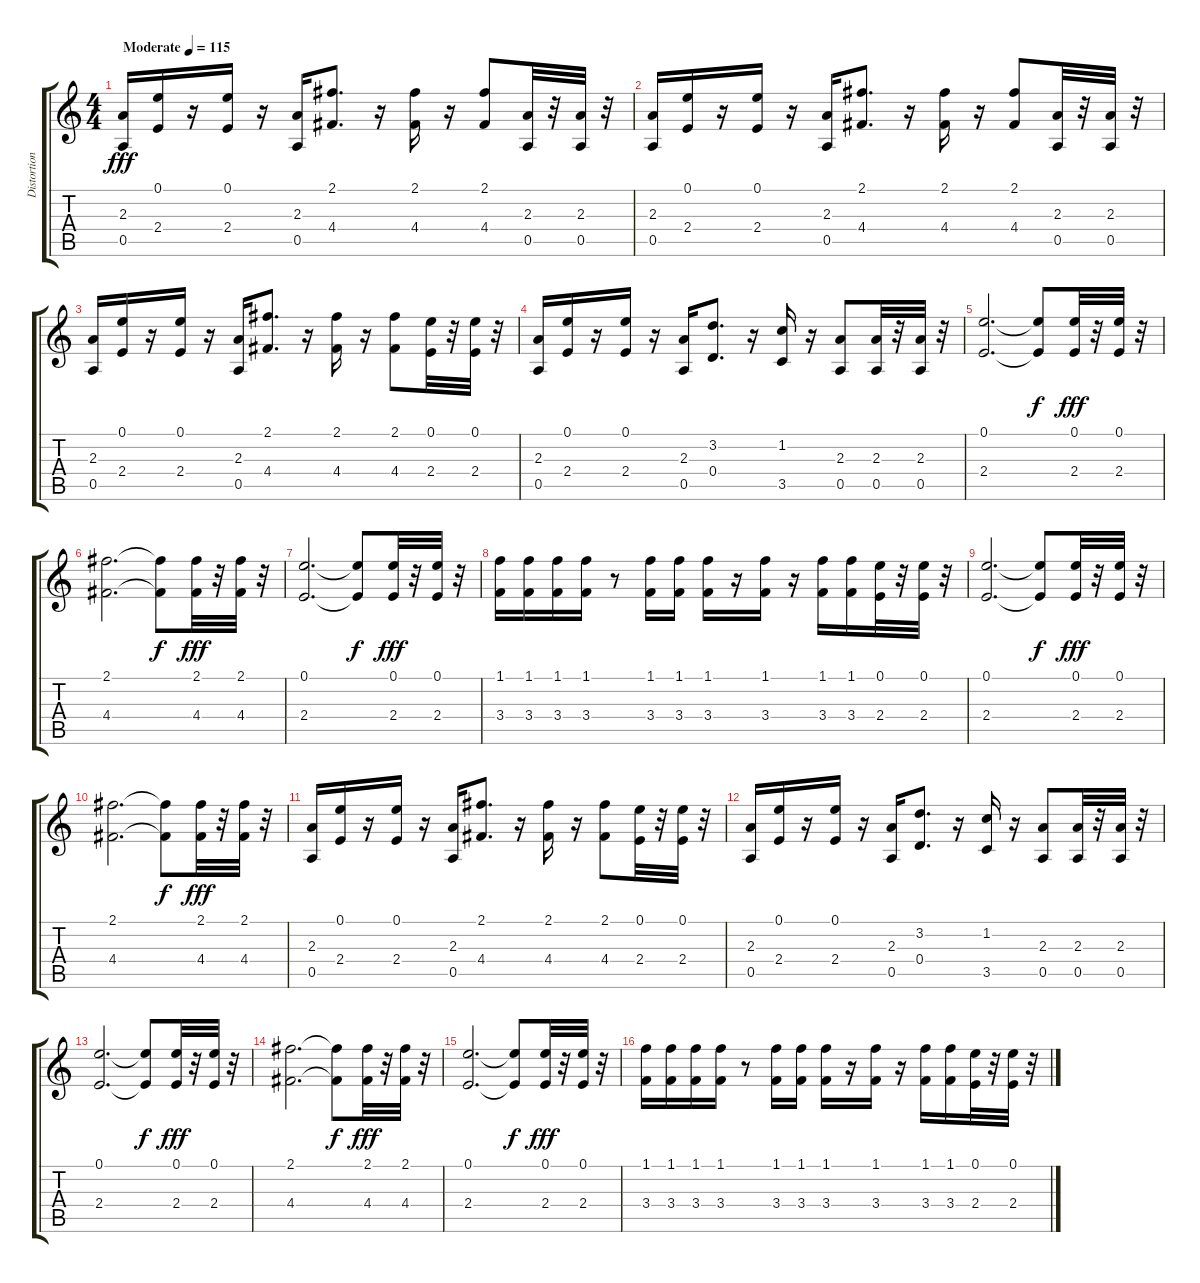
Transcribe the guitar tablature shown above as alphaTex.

\track ("Distortion Guitar" "Distortion") {instrument distortionguitar}
\staff {score tabs}
\tuning (E4 B3 G3 D3 A2 E2) {hide}
\ts (4 4)
\tempo (115 "Moderate")
\clef g2
\ks c
(2.3 0.5).16{dy fff instrument distortionguitar} (0.1 2.4).16 r.16 (0.1 2.4).16 r.16 (2.3 0.5).16 (2.1 4.4).8{d} r.16 (2.1 4.4).16 r.16 (2.1 4.4).8 (2.3 0.5).32 r.32 (2.3 0.5).32 r.32 |
(2.3 0.5).16 (0.1 2.4).16 r.16 (0.1 2.4).16 r.16 (2.3 0.5).16 (2.1 4.4).8{d} r.16 (2.1 4.4).16 r.16 (2.1 4.4).8 (2.3 0.5).32 r.32 (2.3 0.5).32 r.32 |
(2.3 0.5).16 (0.1 2.4).16 r.16 (0.1 2.4).16 r.16 (2.3 0.5).16 (2.1 4.4).8{d} r.16 (2.1 4.4).16 r.16 (2.1 4.4).8 (0.1 2.4).32 r.32 (0.1 2.4).32 r.32 |
(2.3 0.5).16 (0.1 2.4).16 r.16 (0.1 2.4).16 r.16 (2.3 0.5).16 (3.2 0.4).8{d} r.16 (1.2 3.5).16 r.16 (2.3 0.5).8 (2.3 0.5).32 r.32 (2.3 0.5).32 r.32 |
(0.1 2.4).2{d} (0.1{t} 2.4{t}).8{dy f} (0.1 2.4).32{dy fff} r.32 (0.1 2.4).32 r.32 |
(2.1 4.4).2{d} (2.1{t} 4.4{t}).8{dy f} (2.1 4.4).32{dy fff} r.32 (2.1 4.4).32 r.32 |
(0.1 2.4).2{d} (0.1{t} 2.4{t}).8{dy f} (0.1 2.4).32{dy fff} r.32 (0.1 2.4).32 r.32 |
(1.1 3.4).16 (1.1 3.4).16 (1.1 3.4).16 (1.1 3.4).16 r.8 (1.1 3.4).16 (1.1 3.4).16 (1.1 3.4).16 r.16 (1.1 3.4).16 r.16 (1.1 3.4).16 (1.1 3.4).16 (0.1 2.4).32 r.32 (0.1 2.4).32 r.32 |
(0.1 2.4).2{d} (0.1{t} 2.4{t}).8{dy f} (0.1 2.4).32{dy fff} r.32 (0.1 2.4).32 r.32 |
(2.1 4.4).2{d} (2.1{t} 4.4{t}).8{dy f} (2.1 4.4).32{dy fff} r.32 (2.1 4.4).32 r.32 |
(2.3 0.5).16 (0.1 2.4).16 r.16 (0.1 2.4).16 r.16 (2.3 0.5).16 (2.1 4.4).8{d} r.16 (2.1 4.4).16 r.16 (2.1 4.4).8 (0.1 2.4).32 r.32 (0.1 2.4).32 r.32 |
(2.3 0.5).16 (0.1 2.4).16 r.16 (0.1 2.4).16 r.16 (2.3 0.5).16 (3.2 0.4).8{d} r.16 (1.2 3.5).16 r.16 (2.3 0.5).8 (2.3 0.5).32 r.32 (2.3 0.5).32 r.32 |
(0.1 2.4).2{d} (0.1{t} 2.4{t}).8{dy f} (0.1 2.4).32{dy fff} r.32 (0.1 2.4).32 r.32 |
(2.1 4.4).2{d} (2.1{t} 4.4{t}).8{dy f} (2.1 4.4).32{dy fff} r.32 (2.1 4.4).32 r.32 |
(0.1 2.4).2{d} (0.1{t} 2.4{t}).8{dy f} (0.1 2.4).32{dy fff} r.32 (0.1 2.4).32 r.32 |
(1.1 3.4).16 (1.1 3.4).16 (1.1 3.4).16 (1.1 3.4).16 r.8 (1.1 3.4).16 (1.1 3.4).16 (1.1 3.4).16 r.16 (1.1 3.4).16 r.16 (1.1 3.4).16 (1.1 3.4).16 (0.1 2.4).32 r.32 (0.1 2.4).32 r.32
